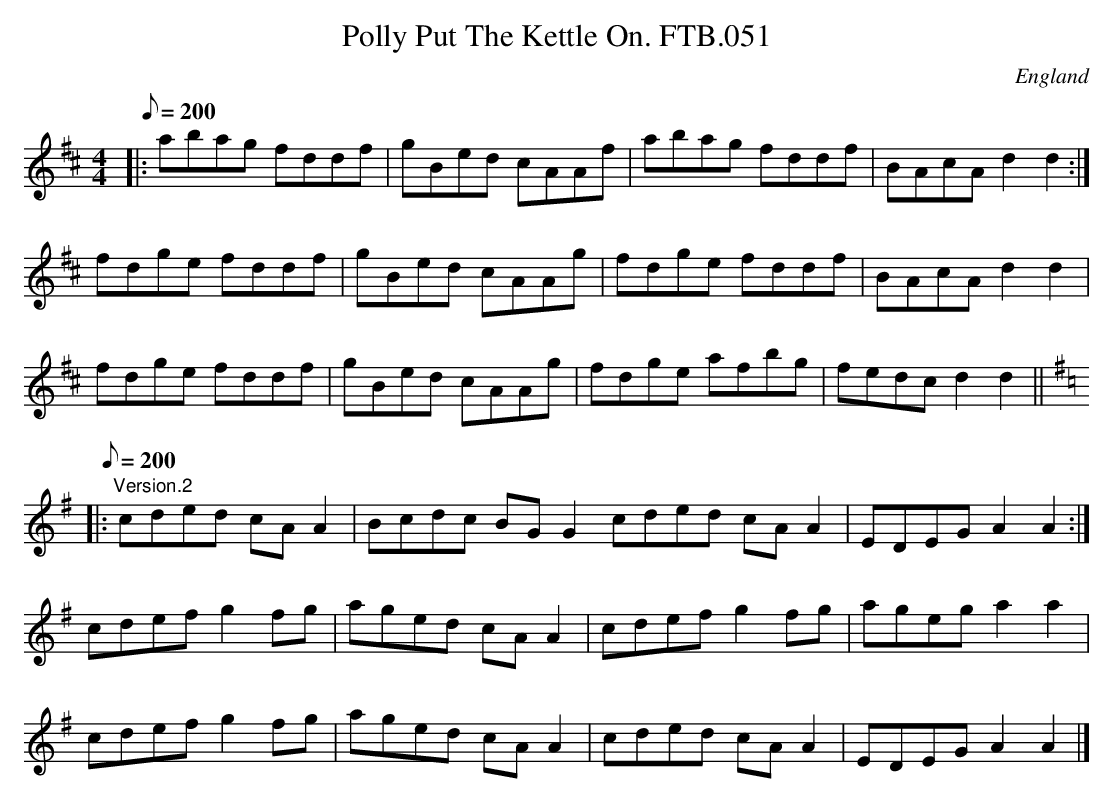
X:1
T:Polly Put The Kettle On. FTB.051
M:4/4
Q:200
O:England
K:D major
|:abag fddf|gBed cAAf|abag fddf|BAcAd2d2:|
fdge fddf|gBed cAAg|fdge fddf|BAcAd2d2|
fdge fddf|gBed cAAg|fdge afbg|fedcd2d2||
K:G
Q:200
|:"Version.2"cded cAA2|Bcdc BGG2cded cAA2|EDEGA2A2:|
cdefg2fg|aged cAA2|cdefg2fg|agega2a2|
cdefg2fg|aged cAA2|cded cAA2|EDEGA2A2|]
